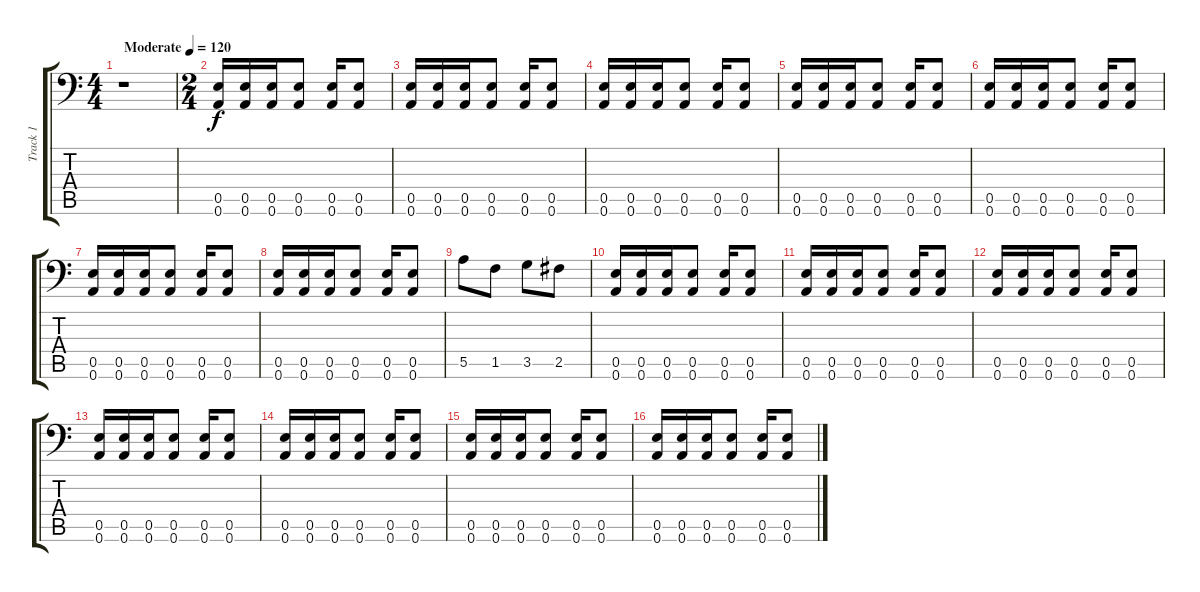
\track ("Track 1" "Track 1") {instrument distortionguitar}
\staff {score tabs}
\tuning (B3 F3 D3 A2 E2 A1) {hide}
\ts (4 4)
\tempo (120 "Moderate")
\clef f4
\ks c
r.1{dy f instrument distortionguitar} |
\ts (2 4)
(0.5 0.6).16 (0.5 0.6).16 (0.5 0.6).16 (0.5 0.6).8 (0.5 0.6).16 (0.5 0.6).8 |
(0.5 0.6).16 (0.5 0.6).16 (0.5 0.6).16 (0.5 0.6).8 (0.5 0.6).16 (0.5 0.6).8 |
(0.5 0.6).16 (0.5 0.6).16 (0.5 0.6).16 (0.5 0.6).8 (0.5 0.6).16 (0.5 0.6).8 |
(0.5 0.6).16 (0.5 0.6).16 (0.5 0.6).16 (0.5 0.6).8 (0.5 0.6).16 (0.5 0.6).8 |
(0.5 0.6).16 (0.5 0.6).16 (0.5 0.6).16 (0.5 0.6).8 (0.5 0.6).16 (0.5 0.6).8 |
(0.5 0.6).16 (0.5 0.6).16 (0.5 0.6).16 (0.5 0.6).8 (0.5 0.6).16 (0.5 0.6).8 |
(0.5 0.6).16 (0.5 0.6).16 (0.5 0.6).16 (0.5 0.6).8 (0.5 0.6).16 (0.5 0.6).8 |
5.5.8 1.5.8 3.5.8 2.5.8 |
(0.5 0.6).16 (0.5 0.6).16 (0.5 0.6).16 (0.5 0.6).8 (0.5 0.6).16 (0.5 0.6).8 |
(0.5 0.6).16 (0.5 0.6).16 (0.5 0.6).16 (0.5 0.6).8 (0.5 0.6).16 (0.5 0.6).8 |
(0.5 0.6).16 (0.5 0.6).16 (0.5 0.6).16 (0.5 0.6).8 (0.5 0.6).16 (0.5 0.6).8 |
(0.5 0.6).16 (0.5 0.6).16 (0.5 0.6).16 (0.5 0.6).8 (0.5 0.6).16 (0.5 0.6).8 |
(0.5 0.6).16 (0.5 0.6).16 (0.5 0.6).16 (0.5 0.6).8 (0.5 0.6).16 (0.5 0.6).8 |
(0.5 0.6).16 (0.5 0.6).16 (0.5 0.6).16 (0.5 0.6).8 (0.5 0.6).16 (0.5 0.6).8 |
(0.5 0.6).16 (0.5 0.6).16 (0.5 0.6).16 (0.5 0.6).8 (0.5 0.6).16 (0.5 0.6).8
